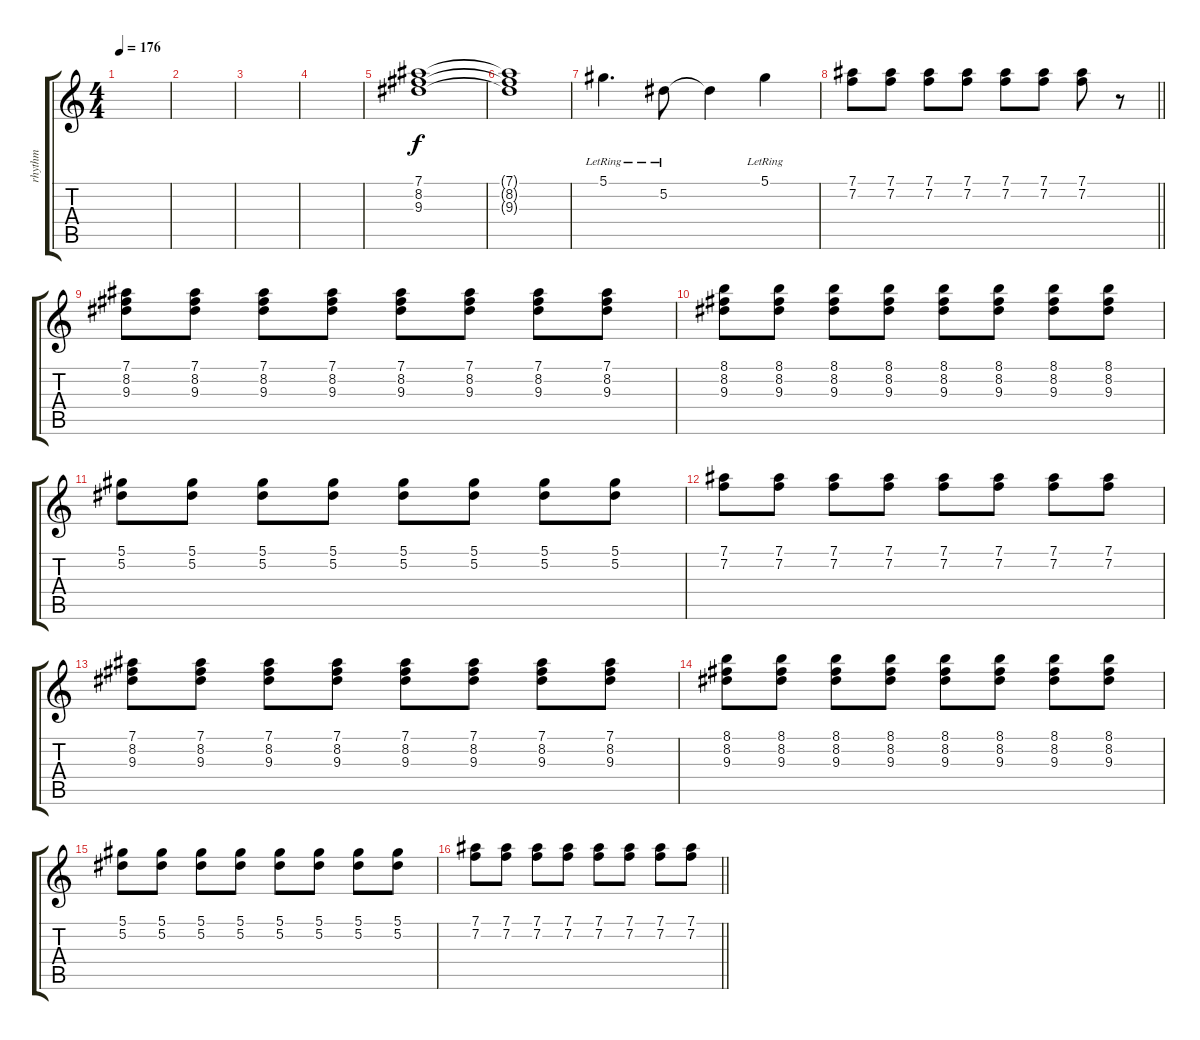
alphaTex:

\track ("rhythm" "rhythm") {instrument overdrivenguitar}
\staff {score tabs}
\tuning (Eb4 Bb3 Gb3 Db3 Ab2 Eb2) {hide}
\ts (4 4)
\tempo 176
\clef g2
\ks c
|
|
|
|
(7.1 8.2 9.3).1 |
(7.1{t} 8.2{t} 9.3{t}).1 |
5.1{lr}.4{d} 5.2{lr}.8 5.2{t}.4 5.1{lr}.4 |
\barLineRight lightlight
(7.1 7.2).8 (7.1 7.2).8 (7.1 7.2).8 (7.1 7.2).8 (7.1 7.2).8 (7.1 7.2).8 (7.1 7.2).8 r.8 |
(7.1 8.2 9.3).8 (7.1 8.2 9.3).8 (7.1 8.2 9.3).8 (7.1 8.2 9.3).8 (7.1 8.2 9.3).8 (7.1 8.2 9.3).8 (7.1 8.2 9.3).8 (7.1 8.2 9.3).8 |
(8.1 8.2 9.3).8 (8.1 8.2 9.3).8 (8.1 8.2 9.3).8 (8.1 8.2 9.3).8 (8.1 8.2 9.3).8 (8.1 8.2 9.3).8 (8.1 8.2 9.3).8 (8.1 8.2 9.3).8 |
(5.1 5.2).8 (5.1 5.2).8 (5.1 5.2).8 (5.1 5.2).8 (5.1 5.2).8 (5.1 5.2).8 (5.1 5.2).8 (5.1 5.2).8 |
(7.1 7.2).8 (7.1 7.2).8 (7.1 7.2).8 (7.1 7.2).8 (7.1 7.2).8 (7.1 7.2).8 (7.1 7.2).8 (7.1 7.2).8 |
(7.1 8.2 9.3).8 (7.1 8.2 9.3).8 (7.1 8.2 9.3).8 (7.1 8.2 9.3).8 (7.1 8.2 9.3).8 (7.1 8.2 9.3).8 (7.1 8.2 9.3).8 (7.1 8.2 9.3).8 |
(8.1 8.2 9.3).8 (8.1 8.2 9.3).8 (8.1 8.2 9.3).8 (8.1 8.2 9.3).8 (8.1 8.2 9.3).8 (8.1 8.2 9.3).8 (8.1 8.2 9.3).8 (8.1 8.2 9.3).8 |
(5.1 5.2).8 (5.1 5.2).8 (5.1 5.2).8 (5.1 5.2).8 (5.1 5.2).8 (5.1 5.2).8 (5.1 5.2).8 (5.1 5.2).8 |
\barLineRight lightlight
(7.1 7.2).8 (7.1 7.2).8 (7.1 7.2).8 (7.1 7.2).8 (7.1 7.2).8 (7.1 7.2).8 (7.1 7.2).8 (7.1 7.2).8
